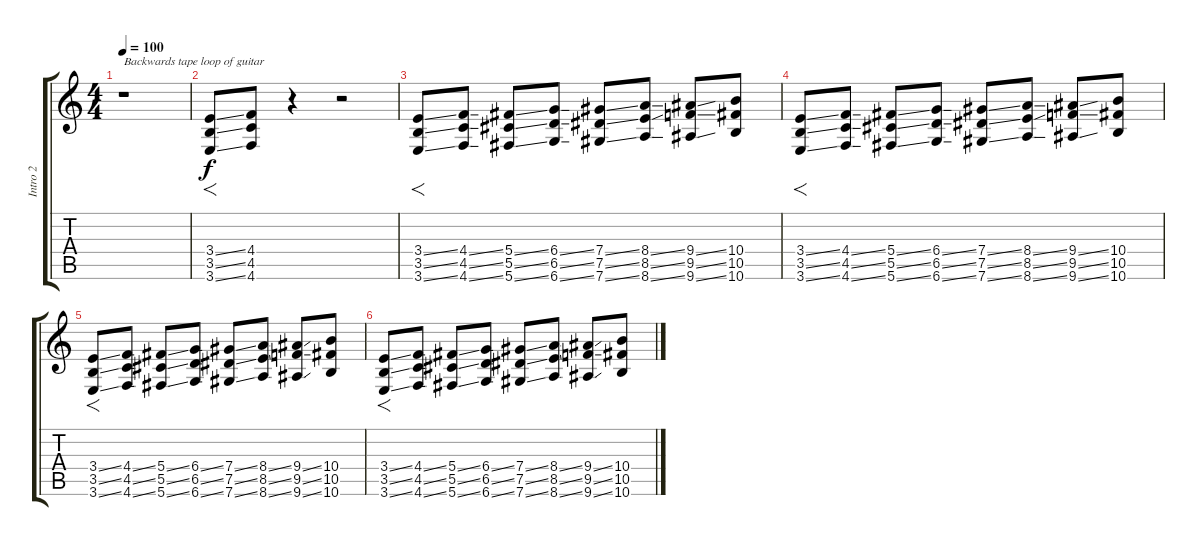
\track ("Intro 2" "Intro 2") {instrument distortionguitar}
\staff {score tabs}
\tuning (Eb4 Bb3 Gb3 Db3 Ab2 Db2) {hide}
\ts (4 4)
\tempo 100
\clef g2
\ks c
r.1{txt "Backwards tape loop of guitar" dy f instrument distortionguitar} |
(3.4{ss} 3.5{ss} 3.6{ss}).8{f} (4.4 4.5 4.6).8 r.4 r.2 |
(3.4{ss} 3.5{ss} 3.6{ss}).8{f} (4.4{ss} 4.5{ss} 4.6{ss}).8 (5.4{ss} 5.5{ss} 5.6{ss}).8 (6.4{ss} 6.5{ss} 6.6{ss}).8 (7.4{ss} 7.5{ss} 7.6{ss}).8 (8.4{ss} 8.5{ss} 8.6{ss}).8 (9.4{ss} 9.5{ss} 9.6{ss}).8 (10.4 10.5 10.6).8 |
(3.4{ss} 3.5{ss} 3.6{ss}).8{f} (4.4{ss} 4.5{ss} 4.6{ss}).8 (5.4{ss} 5.5{ss} 5.6{ss}).8 (6.4{ss} 6.5{ss} 6.6{ss}).8 (7.4{ss} 7.5{ss} 7.6{ss}).8 (8.4{ss} 8.5{ss} 8.6{ss}).8 (9.4{ss} 9.5{ss} 9.6{ss}).8 (10.4 10.5 10.6).8 |
(3.4{ss} 3.5{ss} 3.6{ss}).8{f} (4.4{ss} 4.5{ss} 4.6{ss}).8 (5.4{ss} 5.5{ss} 5.6{ss}).8 (6.4{ss} 6.5{ss} 6.6{ss}).8 (7.4{ss} 7.5{ss} 7.6{ss}).8 (8.4{ss} 8.5{ss} 8.6{ss}).8 (9.4{ss} 9.5{ss} 9.6{ss}).8 (10.4 10.5 10.6).8 |
(3.4{ss} 3.5{ss} 3.6{ss}).8{f} (4.4{ss} 4.5{ss} 4.6{ss}).8 (5.4{ss} 5.5{ss} 5.6{ss}).8 (6.4{ss} 6.5{ss} 6.6{ss}).8 (7.4{ss} 7.5{ss} 7.6{ss}).8 (8.4{ss} 8.5{ss} 8.6{ss}).8 (9.4{ss} 9.5{ss} 9.6{ss}).8 (10.4 10.5 10.6).8
